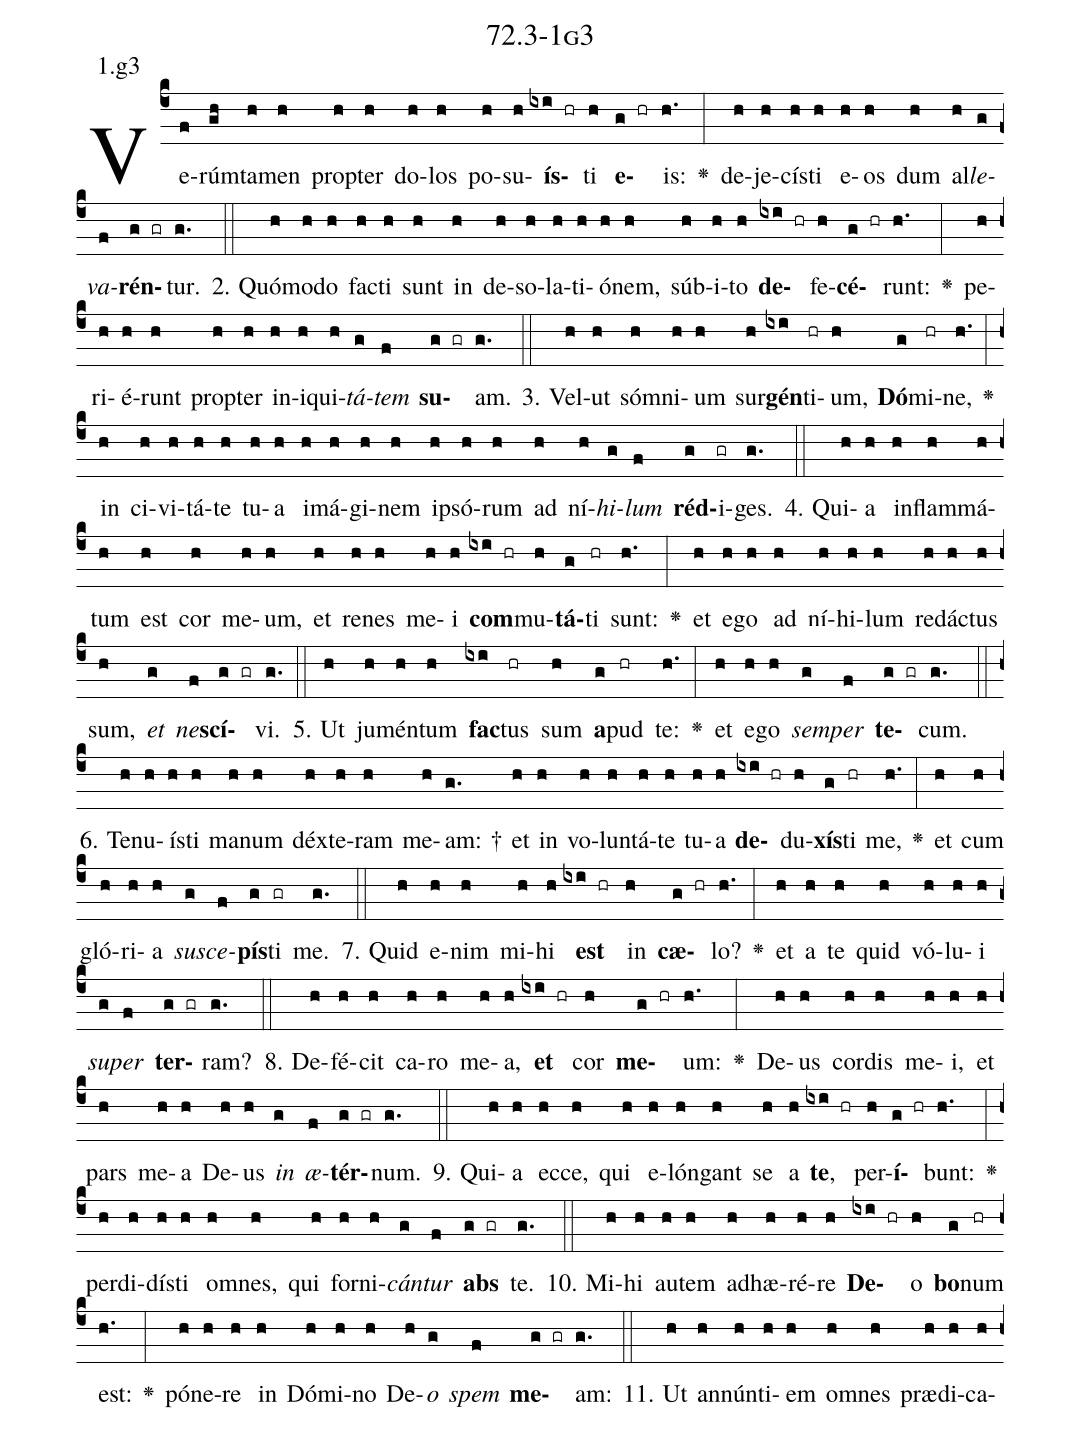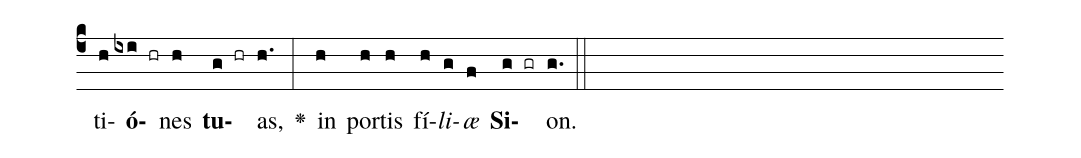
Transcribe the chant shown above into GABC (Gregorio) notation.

name: 72.3-1g3;
annotation: 1.g3;
%%
(c4)Ve(f)rúm(gh)ta(h)men(h) prop(h)ter(h) do(h)los(h) po(h)su(h)<b>ís</b>(ixi hr)ti(h) <b>e</b>(g hr)is:(h.) <v>\greheightstar</v>(:) de(h)je(h)cís(h)ti(h) e(h)os(h) dum(h) al(h)<i>le</i>(g)<i>va</i>(f)<b>rén</b>(g gr)tur.(g.) (::)
2. Quó(h)mo(h)do(h) fac(h)ti(h) sunt(h) in(h) de(h)so(h)la(h)ti(h)ó(h)nem,(h) súb(h)i(h)to(h) <b>de</b>(ixi hr)fe(h)<b>cé</b>(g hr)runt:(h.) <v>\greheightstar</v>(:) pe(h)ri(h)é(h)runt(h) prop(h)ter(h) in(h)i(h)qui(h)<i>tá</i>(g)<i>tem</i>(f) <b>su</b>(g gr)am.(g.) (::)
3. Vel(h)ut(h) sóm(h)ni(h)um(h) sur(h)<b>gén</b>(ixi)ti(hr)um,(h) <b>Dó</b>(g)mi(hr)ne,(h.) <v>\greheightstar</v>(:) in(h) ci(h)vi(h)tá(h)te(h) tu(h)a(h) i(h)má(h)gi(h)nem(h) ip(h)só(h)rum(h) ad(h) ní(h)<i>hi</i>(g)<i>lum</i>(f) <b>réd</b>(g)i(gr)ges.(g.) (::)
4. Qui(h)a(h) in(h)flam(h)má(h)tum(h) est(h) cor(h) me(h)um,(h) et(h) re(h)nes(h) me(h)i(h) <b>com</b>(ixi hr)mu(h)<b>tá</b>(g)ti(hr) sunt:(h.) <v>\greheightstar</v>(:) et(h) e(h)go(h) ad(h) ní(h)hi(h)lum(h) red(h)ác(h)tus(h) sum,(h) <i>et</i>(g) <i>ne</i>(f)<b>scí</b>(g gr)vi.(g.) (::)
5. Ut(h) ju(h)mén(h)tum(h) <b>fac</b>(ixi)tus(hr) sum(h) <b>a</b>(g)pud(hr) te:(h.) <v>\greheightstar</v>(:) et(h) e(h)go(h) <i>sem</i>(g)<i>per</i>(f) <b>te</b>(g gr)cum.(g.) (::)
6. Te(h)nu(h)ís(h)ti(h) ma(h)num(h) déx(h)te(h)ram(h) me(h)am: †(g.) et(h) in(h) vo(h)lun(h)tá(h)te(h) tu(h)a(h) <b>de</b>(ixi hr)du(h)<b>xís</b>(g)ti(hr) me,(h.) <v>\greheightstar</v>(:) et(h) cum(h) gló(h)ri(h)a(h) <i>su</i>(g)<i>sce</i>(f)<b>pís</b>(g)ti(gr) me.(g.) (::)
7. Quid(h) e(h)nim(h) mi(h)hi(h) <b>est</b>(ixi hr) in(h) <b>cæ</b>(g hr)lo?(h.) <v>\greheightstar</v>(:) et(h) a(h) te(h) quid(h) vó(h)lu(h)i(h) <i>su</i>(g)<i>per</i>(f) <b>ter</b>(g gr)ram?(g.) (::)
8. De(h)fé(h)cit(h) ca(h)ro(h) me(h)a,(h) <b>et</b>(ixi hr) cor(h) <b>me</b>(g hr)um:(h.) <v>\greheightstar</v>(:) De(h)us(h) cor(h)dis(h) me(h)i,(h) et(h) pars(h) me(h)a(h) De(h)us(h) <i>in</i>(g) <i>æ</i>(f)<b>tér</b>(g gr)num.(g.) (::)
9. Qui(h)a(h) ec(h)ce,(h) qui(h) e(h)lón(h)gant(h) se(h) a(h) <b>te</b>,(ixi hr) per(h)<b>í</b>(g hr)bunt:(h.) <v>\greheightstar</v>(:) per(h)di(h)dís(h)ti(h) om(h)nes,(h) qui(h) for(h)ni(h)<i>cán</i>(g)<i>tur</i>(f) <b>abs</b>(g gr) te.(g.) (::)
10. Mi(h)hi(h) au(h)tem(h) ad(h)hæ(h)ré(h)re(h) <b>De</b>(ixi hr)o(h) <b>bo</b>(g)num(hr) est:(h.) <v>\greheightstar</v>(:) pó(h)ne(h)re(h) in(h) Dó(h)mi(h)no(h) De(h)<i>o</i>(g) <i>spem</i>(f) <b>me</b>(g gr)am:(g.) (::)
11. Ut(h) an(h)nún(h)ti(h)em(h) om(h)nes(h) præ(h)di(h)ca(h)ti(h)<b>ó</b>(ixi hr)nes(h) <b>tu</b>(g hr)as,(h.) <v>\greheightstar</v>(:) in(h) por(h)tis(h) fí(h)<i>li</i>(g)<i>æ</i>(f) <b>Si</b>(g gr)on.(g.) (::)
